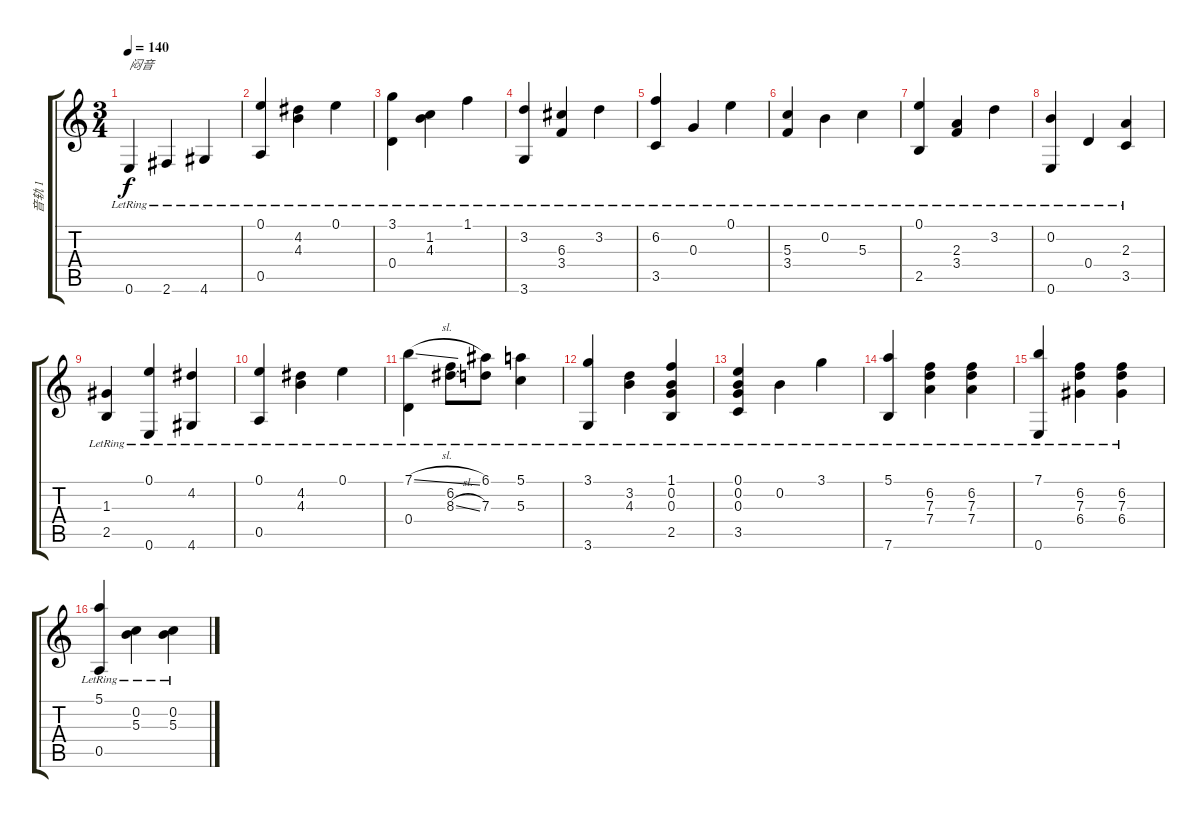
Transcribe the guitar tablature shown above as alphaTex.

\track ("音轨 1" "音轨 1") {instrument acousticguitarsteel}
\staff {score tabs}
\tuning (E4 B3 G3 D3 A2 E2) {hide}
\ts (3 4)
\tempo 140
\clef g2
\ks c
0.6{lr}.4{txt "闷音" dy f} 2.6{lr}.4 4.6{lr}.4 |
(0.1{lr} 0.5{lr}).4 (4.2{lr} 4.3{lr}).4 0.1{lr}.4 |
(3.1{lr} 0.4{lr}).4 (1.2{lr} 4.3{lr}).4 1.1{lr}.4 |
(3.2{lr} 3.6{lr}).4 (6.3{lr} 3.4{lr}).4 3.2{lr}.4 |
(6.2{lr} 3.5{lr}).4 0.3{lr}.4 0.1{lr}.4 |
(5.3{lr} 3.4{lr}).4 0.2{lr}.4 5.3{lr}.4 |
(0.1{lr} 2.5{lr}).4 (2.3{lr} 3.4{lr}).4 3.2{lr}.4 |
(0.2{lr} 0.6{lr}).4 0.4{lr}.4 (2.3{lr} 3.5{lr}).4 |
(1.3{lr} 2.5{lr}).4 (0.1{lr} 0.6{lr}).4 (4.2{lr} 4.6{lr}).4 |
(0.1{lr} 0.5{lr}).4 (4.2{lr} 4.3{lr}).4 0.1{lr}.4 |
(7.1{sl lr} 0.4{lr}).4 (6.2{lr} 8.3{sl lr}).8 (6.1{lr} 7.3{lr}).8 (5.1{lr} 5.3{lr}).4 |
(3.1{lr} 3.6{lr}).4 (3.2{lr} 4.3{lr}).4 (1.1{lr} 0.2{lr} 0.3{lr} 2.5{lr}).4 |
(0.1{lr} 0.2{lr} 0.3{lr} 3.5{lr}).4 0.2{lr}.4 3.1{lr}.4 |
(5.1{lr} 7.6{lr}).4 (6.2{lr} 7.3{lr} 7.4{lr}).4 (6.2{lr} 7.3{lr} 7.4{lr}).4 |
(7.1{lr} 0.6{lr}).4 (6.2{lr} 7.3{lr} 6.4).4 (6.2{lr} 7.3{lr} 6.4{lr}).4 |
(5.1{lr} 0.5{lr}).4 (0.2{lr} 5.3{lr}).4 (0.2{lr} 5.3{lr}).4
